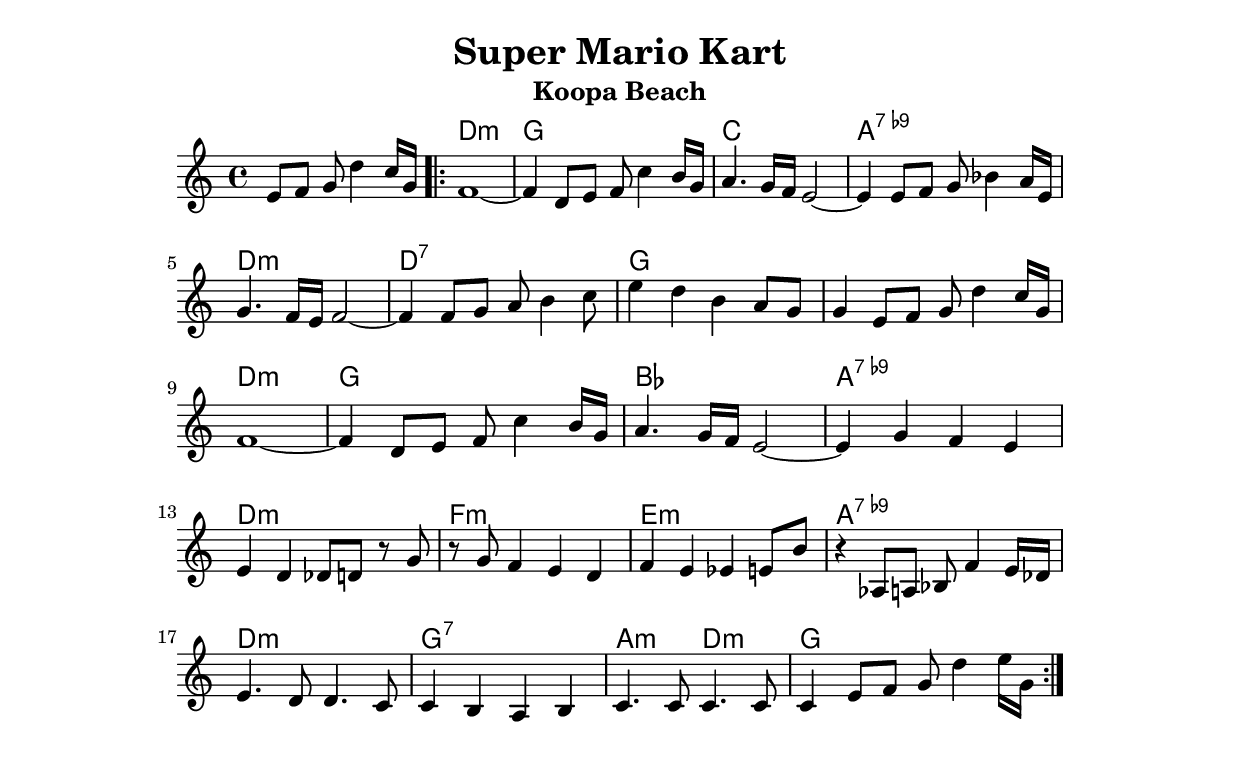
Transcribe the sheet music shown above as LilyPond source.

\header {
	title = "Super Mario Kart" 
	subtitle = "Koopa Beach" 
}

\include "macros.ily"

melody = \relative c' {
	\clef treble
	\key c \major
	\time 4/4

	\partial 4*3 {e8 f g d'4 c16 g} |
	
	\repeat volta 2{
		f1~|
		f4 d8 e f c'4 b16 g |
		a4. g16 f e2~ |
		e4 e8 f g bes4 a16 e |
		\break
		g4. f16 e f2~ |
		f4 f8 g a b4 c8 |
		e4 d b a8 g |
		g4 e8 f g d'4 c16 g |
		\break
		f1~ |
		f4 d8 e f c'4 b16 g |
		a4. g16 f e2~ |
		e4 g f e |
		\break
		e4 d des8 d r8 g |
		r8 g f4 e d |
		f e ees e8 b' |
		r4 aes,8 a bes f'4 e16 des |
		\break
		e4. d8 d4. c8 |
		c4 b a b |
		c4. c8 c4. c8 |
		c4 e8 f g d'4 e16 g, 
	}

}

harmonies = \chordmode {
	s4 s s |
	d1:m g c a:7.9- |
	d:m d:7 g s |
	d:m g bes a:7.9- |
	d:m f:m e:m a:7.9- |
	d:m g:7 a2:m d:m g1 
}

\include "template.ily"